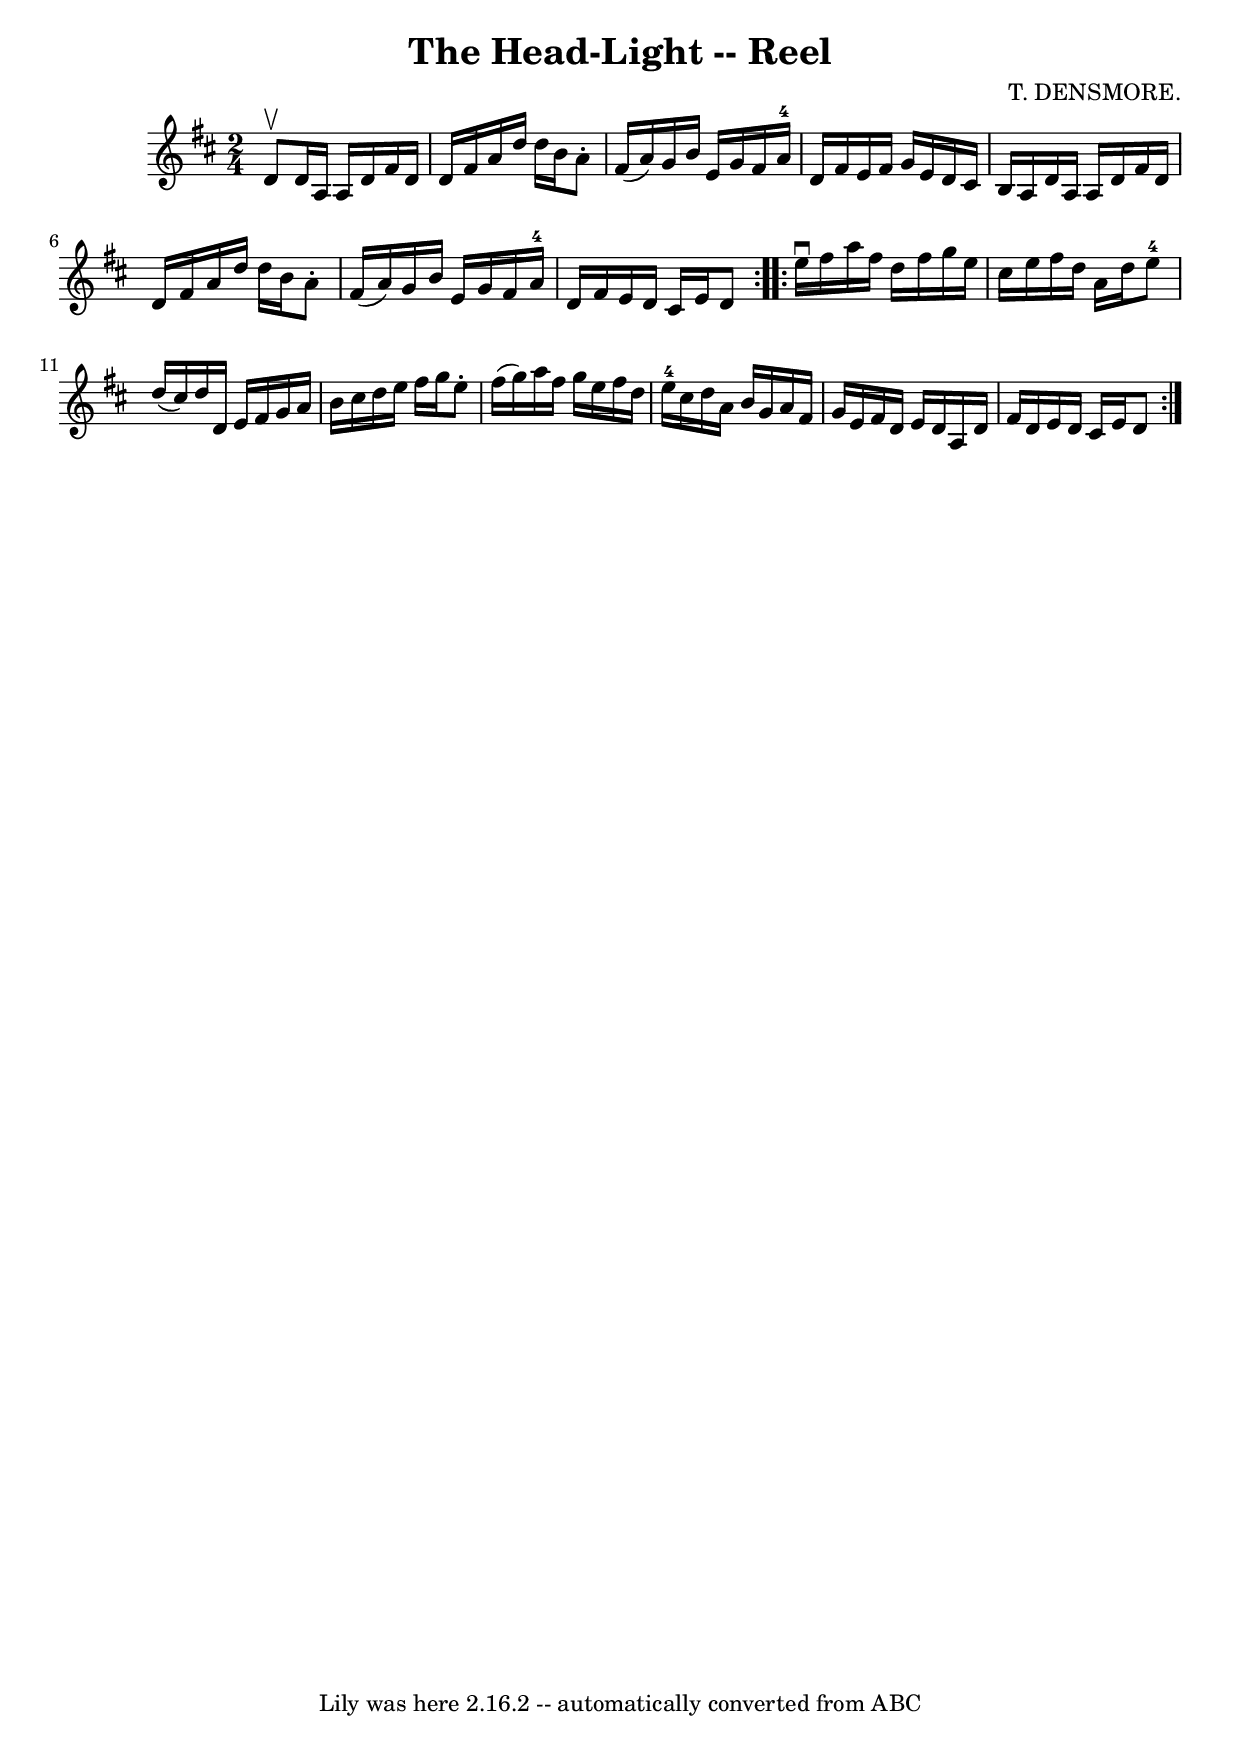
\version "2.16.2"
\include "Mammoth.ily"
\header {
  %% book = "Ryan's Mammoth Collection"
  composer = "T. DENSMORE."
  crossRefNumber = "1"
  footnotes = "\\\\393"
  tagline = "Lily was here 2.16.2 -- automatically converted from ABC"
  title = "The Head-Light -- Reel"

}
voicedefault =  {



  \repeat volta 2 {

    \time 2/4 
    \key d \major
 d'8^\upbow |
    d'16 a16 a16 d'16   
    fis'16 d'16 d'16 fis'16    |
    a'16 d''16 d''16 b'16  
    a'8 -. fis'16 (a'16)   |
    g'16 b'16 e'16 g'16    
    fis'16 a'16-4 d'16 fis'16    |
    e'16 fis'16 g'16    
    e'16 d'16 cis'16 b16 a16    |
    d'16 a16 a16 d'16 
    fis'16 d'16 d'16 fis'16    |
    a'16 d''16 d''16    
    b'16 a'8 -. fis'16 (a'16)   |
    g'16 b'16 e'16 g'16  
    fis'16 a'16-4 d'16 fis'16    |
    e'16 d'16 cis'16    
    e'16 d'8    
  }     
  \repeat volta 2 {
    e''16^\downbow fis''16  |
    
    a''16 fis''16 d''16 fis''16 g''16 e''16 cis''16 e''16    
    |
    fis''16 d''16 a'16 d''16 e''8-4 d''16 (cis''16 
    )   |
    d''16 d'16 e'16 fis'16 g'16 a'16 b'16    
    cis''16    |
    d''16 e''16 fis''16 g''16 e''8 -. fis''16 (
    g''16)   |
    a''16 fis''16 g''16 e''16 fis''16    
    d''16 e''16-4 cis''16    |
    d''16 a'16 b'16 g'16    
    a'16 fis'16 g'16 e'16    |
    fis'16 d'16 e'16 d'16    
    a16 d'16 fis'16 d'16    |
    e'16 d'16 cis'16 e'16    
    d'8    
  }   

}

\score{
  <<

    \context Staff="default"
    {
      \voicedefault 
      
    }

  >>
  \layout {
    
  }
  \midi {
  }

}
